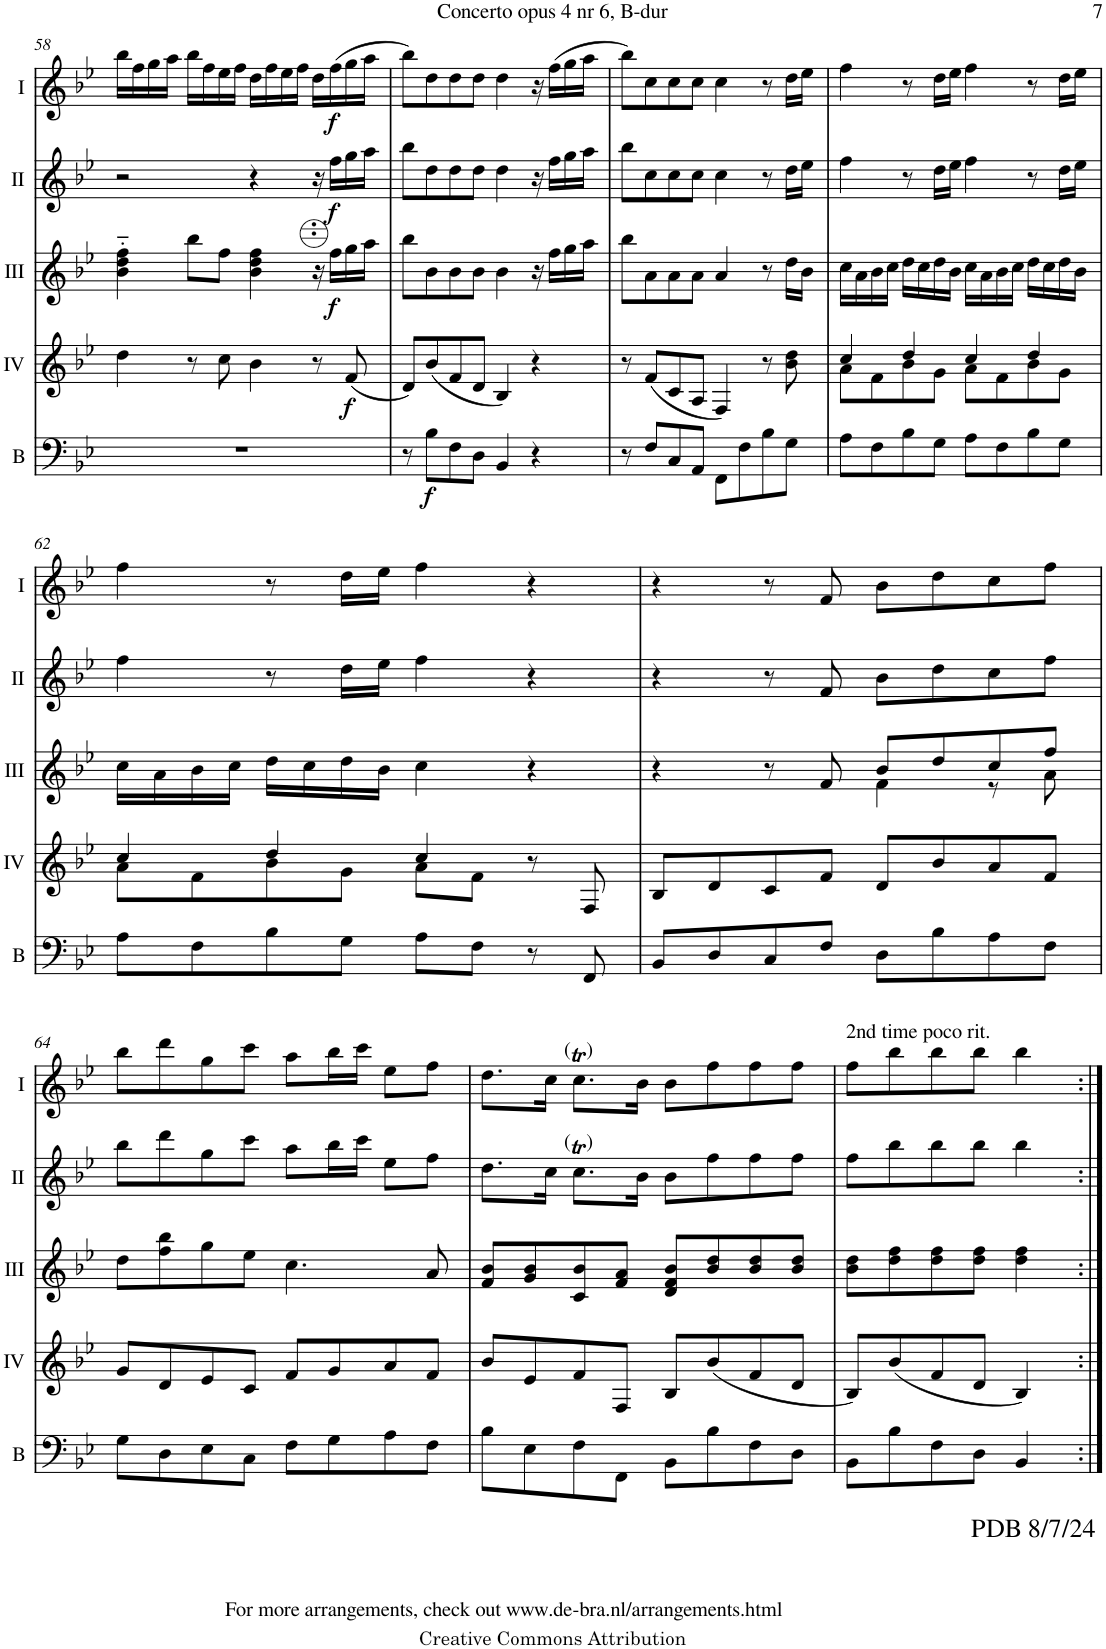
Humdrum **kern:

**kern	**dynam	**kern	**dynam	**kern	**dynam	**kern	**dynam	**kern	**dynam
*part5	*part5	*part4	*part4	*part3	*part3	*part2	*part2	*part1	*part1
*staff5	*staff5	*staff4	*staff4	*staff3	*staff3	*staff2	*staff2	*staff1	*staff1
*I"Bass	*	*I"Acc. 4	*	*I"Acc. 3	*	*I"Acc. 2	*	*I"Acc. 1	*
*I'B	*	*	*	*	*	*	*	*	*
!!LO:PB:g=z
*clefF4	*	*clefG2	*	*clefG2	*	*clefG2	*	*clefG2	*
*Trd7c12	*	*Trd7c12	*	*	*	*	*	*	*
*k[b-e-]	*	*k[b-e-]	*	*k[b-e-]	*	*k[b-e-]	*	*k[b-e-]	*
*M4/4	*	*M4/4	*	*M4/4	*	*M4/4	*	*M4/4	*
*met(c)	*	*met(c)	*	*met(c)	*	*met(c)	*	*met(c)	*
=58	=58	=58	=58	=58	=58	=58	=58	=58	=58
1r	.	4dd\	.	4B-\'~ 4d\'~ 4f\'~	.	2r	.	16bb-\LL	.
.	.	.	.	.	.	.	.	16ff\	.
.	.	.	.	.	.	.	.	16gg\	.
.	.	.	.	.	.	.	.	16aa\JJ	.
.	.	8r	.	8b-\L	.	.	.	16bb-\LL	.
.	.	.	.	.	.	.	.	16ff\	.
.	.	8cc\	.	8f\J	.	.	.	16ee-\	.
.	.	.	.	.	.	.	.	16ff\JJ	.
.	.	4b-\	.	4B-\ 4d\ 4f\	.	4r	.	16dd\LL	.
.	.	.	.	.	.	.	.	16ff\	.
.	.	.	.	.	.	.	.	16ee-\	.
.	.	.	.	.	.	.	.	16ff\JJ	.
.	.	8r	.	16r	.	16r	.	16dd\LL	.
!	!	!	!	!	!LO:DY:b	!	!LO:DY:b	!	!LO:DY:b
.	.	.	.	16ff\LL	f	16ff\LL	f	(16ff\	f
!	!	!	!LO:DY:b	!	!	!	!	!	!
.	.	(8f/	f	16gg\	.	16gg\	.	16gg\	.
.	.	.	.	16aa\JJ	.	16aa\JJ	.	16aa\JJ	.
=59	=59	=59	=59	=59	=59	=59	=59	=59	=59
8r	.	8d/L)	.	8bb-\L	.	8bb-\L	.	8bb-\L)	.
!	!LO:DY:b	!	!	!	!	!	!	!	!
8B-\L	f	(8b-/	.	8b-\	.	8dd\	.	8dd\	.
8F\	.	8f/	.	8b-\	.	8dd\	.	8dd\	.
8D\J	.	8d/J	.	8b-\J	.	8dd\J	.	8dd\J	.
4BB-/	.	4B-/)	.	4b-\	.	4dd\	.	4dd\	.
4r	.	4r	.	16r	.	16r	.	16r	.
.	.	.	.	16ff\LL	.	16ff\LL	.	(16ff\LL	.
.	.	.	.	16gg\	.	16gg\	.	16gg\	.
.	.	.	.	16aa\JJ	.	16aa\JJ	.	16aa\JJ	.
=60	=60	=60	=60	=60	=60	=60	=60	=60	=60
8r	.	8r	.	8bb-\L	.	8bb-\L	.	8bb-\L)	.
8F/L	.	(8f/L	.	8a\	.	8cc\	.	8cc\	.
8C/	.	8c/	.	8a\	.	8cc\	.	8cc\	.
8AA/J	.	8A/J	.	8a\J	.	8cc\J	.	8cc\J	.
8FF\L	.	4F/)	.	4a/	.	4cc\	.	4cc\	.
8F\	.	.	.	.	.	.	.	.	.
8B-\	.	8r	.	8r	.	8r	.	8r	.
8G\J	.	8b-\ 8dd\	.	16dd\LL	.	16dd\LL	.	16dd\LL	.
.	.	.	.	16b-\JJ	.	16ee-\JJ	.	16ee-\JJ	.
=61	=61	=61	=61	=61	=61	=61	=61	=61	=61
*	*	*^	*	*	*	*	*	*	*
8A\L	.	4cc/	8a\L	.	16cc\LL	.	4ff\	.	4ff\	.
.	.	.	.	.	16a\	.	.	.	.	.
8F\	.	.	8f\	.	16b-\	.	.	.	.	.
.	.	.	.	.	16cc\JJ	.	.	.	.	.
8B-\	.	4dd/	8b-\	.	16dd\LL	.	8r	.	8r	.
.	.	.	.	.	16cc\	.	.	.	.	.
8G\J	.	.	8g\J	.	16dd\	.	16dd\LL	.	16dd\LL	.
.	.	.	.	.	16b-\JJ	.	16ee-\JJ	.	16ee-\JJ	.
8A\L	.	4cc/	8a\L	.	16cc\LL	.	4ff\	.	4ff\	.
.	.	.	.	.	16a\	.	.	.	.	.
8F\	.	.	8f\	.	16b-\	.	.	.	.	.
.	.	.	.	.	16cc\JJ	.	.	.	.	.
8B-\	.	4dd/	8b-\	.	16dd\LL	.	8r	.	8r	.
.	.	.	.	.	16cc\	.	.	.	.	.
8G\J	.	.	8g\J	.	16dd\	.	16dd\LL	.	16dd\LL	.
.	.	.	.	.	16b-\JJ	.	16ee-\JJ	.	16ee-\JJ	.
!!LO:LB:g=z
=62	=62	=62	=62	=62	=62	=62	=62	=62	=62	=62
8A\L	.	4cc/	8a\L	.	16cc\LL	.	4ff\	.	4ff\	.
.	.	.	.	.	16a\	.	.	.	.	.
8F\	.	.	8f\	.	16b-\	.	.	.	.	.
.	.	.	.	.	16cc\JJ	.	.	.	.	.
8B-\	.	4dd/	8b-\	.	16dd\LL	.	8r	.	8r	.
.	.	.	.	.	16cc\	.	.	.	.	.
8G\J	.	.	8g\J	.	16dd\	.	16dd\LL	.	16dd\LL	.
.	.	.	.	.	16b-\JJ	.	16ee-\JJ	.	16ee-\JJ	.
8A\L	.	4cc/	8a\L	.	4cc\	.	4ff\	.	4ff\	.
8F\J	.	.	8f\J	.	.	.	.	.	.	.
8r	.	8r	8ryy	.	4r	.	4r	.	4r	.
8FF/	.	8F/	8ryy	.	.	.	.	.	.	.
*	*	*v	*v	*	*	*	*	*	*	*
=63	=63	=63	=63	=63	=63	=63	=63	=63	=63
*	*	*	*	*^	*	*	*	*	*
8BB-/L	.	8B-/L	.	4r	2ryy	.	4r	.	4r	.
8D/	.	8d/	.	.	.	.	.	.	.	.
8C/	.	8c/	.	8r	.	.	8r	.	8r	.
8F/J	.	8f/J	.	8f/	.	.	8f/	.	8f/	.
8D\L	.	8d/L	.	8b-/L	4f\	.	8b-\L	.	8b-\L	.
8B-\	.	8b-/	.	8dd/	.	.	8dd\	.	8dd\	.
8A\	.	8a/	.	8cc/	8r	.	8cc\	.	8cc\	.
8F\J	.	8f/J	.	8ff/J	8a\	.	8ff\J	.	8ff\J	.
*	*	*	*	*v	*v	*	*	*	*	*
!!LO:LB:g=z
=64	=64	=64	=64	=64	=64	=64	=64	=64	=64
8G\L	.	8g/L	.	8dd\L	.	8bb-\L	.	8bb-\L	.
8D\	.	8d/	.	8ff\ 8bb-\	.	8ddd\	.	8ddd\	.
8E-\	.	8e-/	.	8gg\	.	8gg\	.	8gg\	.
8C\J	.	8c/J	.	8ee-\J	.	8ccc\J	.	8ccc\J	.
8F\L	.	8f/L	.	4.cc\	.	8aa\L	.	8aa\L	.
8G\	.	8g/	.	.	.	16bb-\L	.	16bb-\L	.
.	.	.	.	.	.	16ccc\JJ	.	16ccc\JJ	.
8A\	.	8a/	.	.	.	8ee-\L	.	8ee-\L	.
8F\J	.	8f/J	.	8a/	.	8ff\J	.	8ff\J	.
=65	=65	=65	=65	=65	=65	=65	=65	=65	=65
8B-\L	.	8b-/L	.	8f/ 8b-/L	.	8.dd\L	.	8.dd\L	.
8E-\	.	8e-/	.	8g/ 8b-/	.	.	.	.	.
.	.	.	.	.	.	16cc\Jk	.	16cc\Jk	.
!	!	!	!	!	!	!	!	!LO:TX:a:t=(   )	!
!	!	!	!	!	!	!LO:TX:a:t=(   )	!	!	!
8F\	.	8f/	.	8c/ 8b-/	.	8.ccT\L	.	8.ccT\L	.
8FF\J	.	8F/J	.	8f/ 8a/J	.	.	.	.	.
.	.	.	.	.	.	16b-\Jk	.	16b-\Jk	.
8BB-\L	.	8B-/L	.	8d/ 8f/ 8b-/L	.	8b-\L	.	8b-\L	.
8B-\	.	(8b-/	.	8b-/ 8dd/	.	8ff\	.	8ff\	.
8F\	.	8f/	.	8b-/ 8dd/	.	8ff\	.	8ff\	.
8D\J	.	8d/J	.	8b-/ 8dd/J	.	8ff\J	.	8ff\J	.
=66	=66	=66	=66	=66	=66	=66	=66	=66	=66
!	!	!	!	!	!	!	!	!LO:TX:a:t=2nd time poco rit.	!
!	!	!	!	!	!	!	!	!LO:TX:b:t=For more arrangements, check out www.de-bra.nl/arrangements.html	!
!	!	!	!	!	!	!	!	!LO:TX:b:t=PDB 8/7/24	!
8BB-\L	.	8B-/L)	.	8b-\ 8dd\L	.	8ff\L	.	8ff\L	.
8B-\	.	(8b-/	.	8dd\ 8ff\	.	8bb-\	.	8bb-\	.
8F\	.	8f/	.	8dd\ 8ff\	.	8bb-\	.	8bb-\	.
8D\J	.	8d/J	.	8dd\ 8ff\J	.	8bb-\J	.	8bb-\J	.
4BB-/	.	4B-/)	.	4dd\ 4ff\	.	4bb-\	.	4bb-\	.
=:|!	=:|!	=:|!	=:|!	=:|!	=:|!	=:|!	=:|!	=:|!	=:|!
*-	*-	*-	*-	*-	*-	*-	*-	*-	*-
